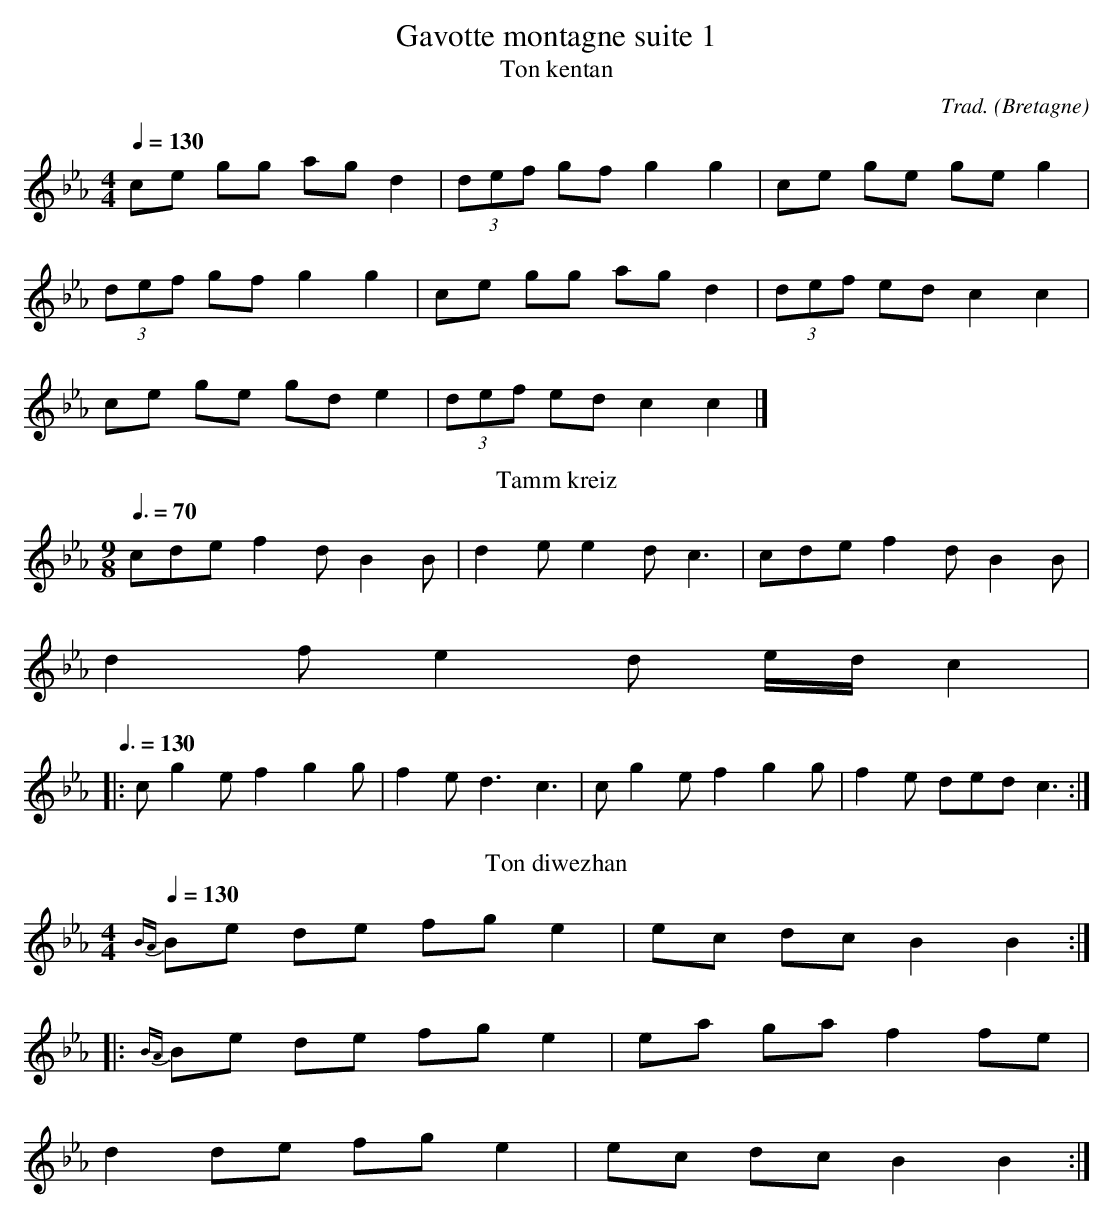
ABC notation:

X:1
T:Gavotte montagne suite 1
C:Trad.
O:Bretagne
M:4/4
L:1/16
Q:1/4=130
T:Ton kentan
K:Eb
c2e2 g2g2 a2g2 d4 | (3d2e2f2 g2f2 g4 g4 | c2e2 g2e2 g2e2 g4 |
(3d2e2f2 g2f2 g4 g4 | c2e2 g2g2 a2g2 d4 | (3d2e2f2 e2d2 c4 c4 |
c2e2 g2e2 g2d2 e4 | (3d2e2f2 e2d2 c4 c4 |]
T:Tamm kreiz
M:9/8
Q:3/8=70
K:Eb
c2d2e2 f4 d2 B4 B2 | d4 e2 e4 d2 c6 | c2d2e2 f4 d2 B4 B2 |
d4 f2 e4 d2 ed c4 |
K:Eb
Q:3/8=130
|: c2 g4 e2 f4 g4 g2 | f4 e2 d6 c6 | c2 g4 e2 f4 g4 g2 | f4 e2 d2e2d2 c6 :|
T:Ton diwezhan
M:4/4
Q:1/4=130
K:Eb
{BA}B2e2 d2e2 f2g2 e4 | e2c2 d2c2 B4 B4 ::
{BA}B2e2 d2e2 f2g2 e4 | e2a2 g2a2 f4 f2e2 |
d4 d2e2 f2g2 e4 | e2c2 d2c2 B4 B4 :|
